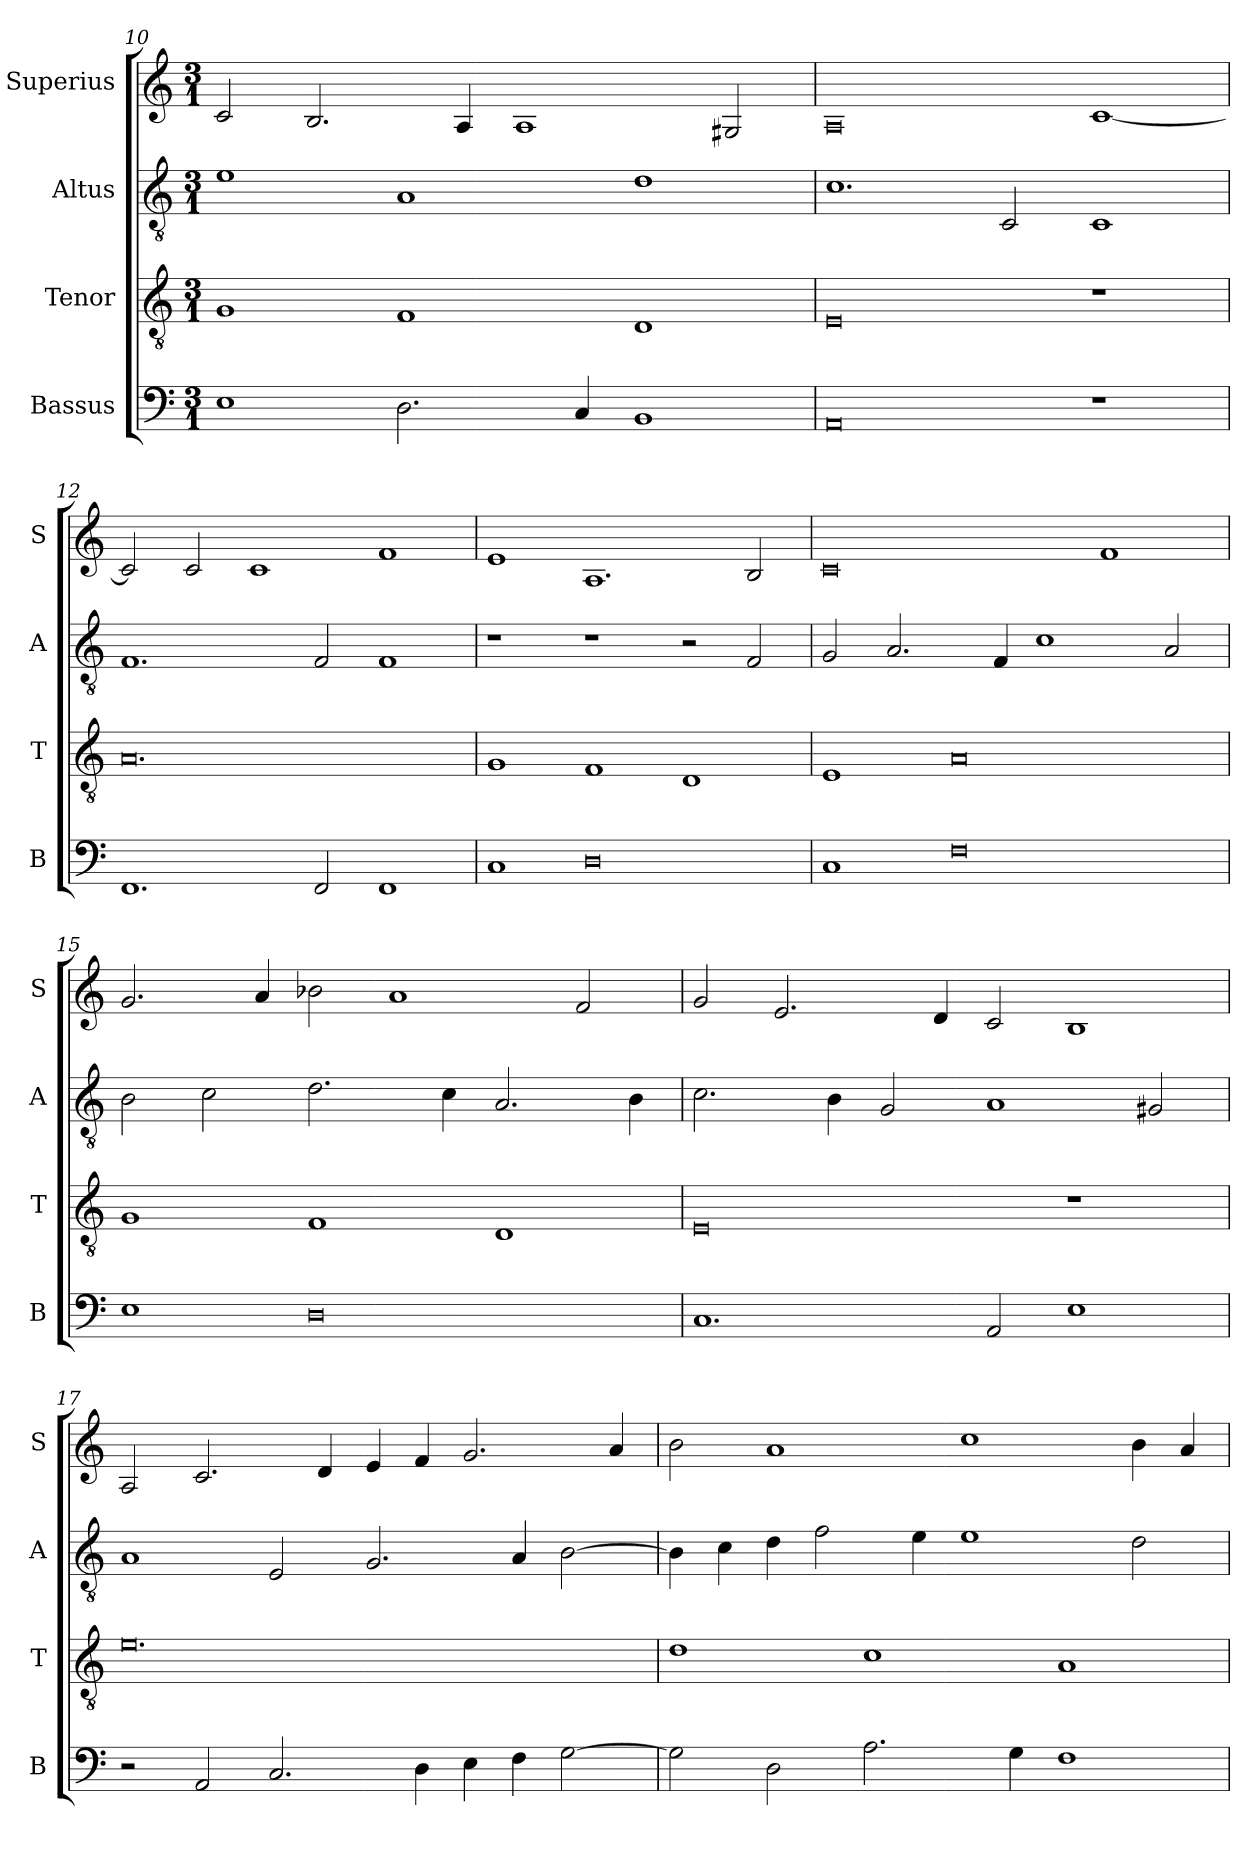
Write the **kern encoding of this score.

**kern	**kern	**kern	**kern
*part4	*part3	*part2	*part1
*staff4	*staff3	*staff2	*staff1
*I"Bassus	*I"Tenor	*I"Altus	*I"Superius
*I'B	*I'T	*I'A	*I'S
*clefF4	*clefGv2	*clefGv2	*clefG2
*k[]	*k[]	*k[]	*k[]
*M3/1	*M3/1	*M3/1	*M3/1
=10	=10	=10	=10
1E	1G	1e	2c/
.	.	.	2.B/
2.D\	1F	1A	.
.	.	.	4A/
.	.	.	1A
4C/	.	.	.
1BB	1D	1d	.
.	.	.	2G#X/
=11	=11	=11	=11
0AA	0E	1.c	0A
.	.	2C/	.
1r	1r	1C	[1c
=12	=12	=12	=12
1.FF	0.A	1.F	2c/]
.	.	.	2c/
.	.	.	1c
2FF/	.	2F/	.
1FF	.	1F	1f
=13	=13	=13	=13
1C	1G	1r	1e
0D	1F	1r	1.A
.	1D	2r	.
.	.	2F/	2B/
=14	=14	=14	=14
1C	1E	2G/	0c
.	.	2.A/	.
0F	0A	.	.
.	.	4F/	.
.	.	1c	.
.	.	.	1f
.	.	2A/	.
=15	=15	=15	=15
1E	1G	2B\	2.g/
.	.	2c\	.
.	.	.	4a/
0D	1F	2.d\	2b-X\
.	.	.	1a
.	.	4c\	.
.	1D	2.A/	.
.	.	.	2f/
.	.	4B\	.
=16	=16	=16	=16
1.C	0E	2.c\	2g/
.	.	.	2.e/
.	.	4B\	.
.	.	2G/	.
.	.	.	4d/
2AA/	.	1A	2c/
1E	1r	.	1B
.	.	2G#X/	.
=17	=17	=17	=17
2r	0.e	1A	2A/
2AA/	.	.	2.c/
2.C/	.	2E/	.
.	.	.	4d/
.	.	2.G/	4e/
4D\	.	.	4f/
4E\	.	.	2.g/
4F\	.	4A/	.
[2G\	.	[2B\	.
.	.	.	4a/
=18	=18	=18	=18
2G\]	1d	4B\]	2b\
.	.	4c\	.
2D\	.	4d\	1a
.	.	2f\	.
2.A\	1c	.	.
.	.	4e\	.
.	.	1e	1cc
4G\	.	.	.
1F	1A	.	.
.	.	2d\	4b\
.	.	.	4a/
=	=	=	=
*-	*-	*-	*-
